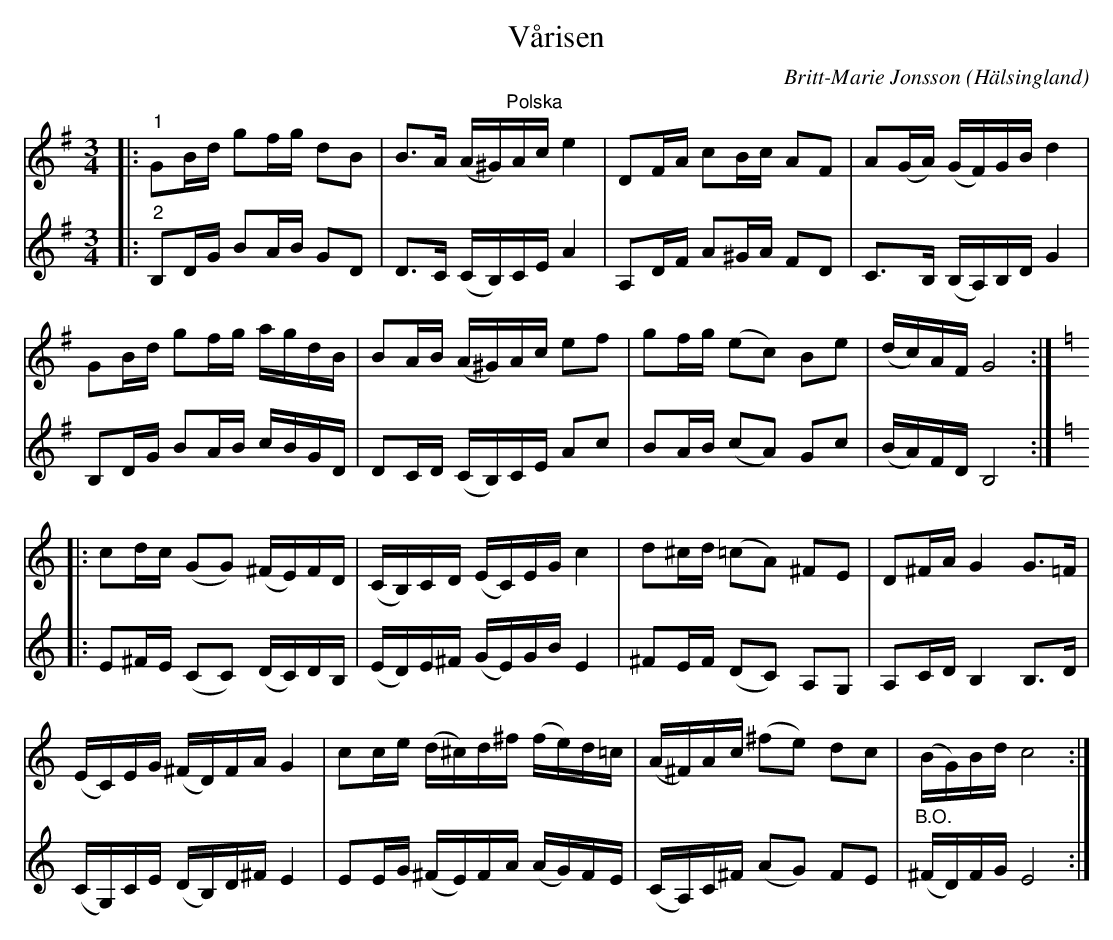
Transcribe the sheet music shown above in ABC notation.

X:1
T:Vårisen
C:Britt-Marie Jonsson
O:Hälsingland
L:1/16
M:3/4
K:G
V:1
|:"^1" G2Bd g2fg d2B2 | B2>A2 (A^G)"^Polska"Ac e4 | D2FA c2Bc A2F2 | A2(GA) (GF)GB d4 |
G2Bd g2fg agdB | B2AB (A^G)Ac e2f2 | g2fg (e2c2) B2e2 | (dc)AF G8 ::
[K:C] c2dc (G2G2) (^FE)FD | (CB,)CD (EC)EG c4 | d2^cd (=c2A2) ^F2E2 | D2^FA G4 G2>=F2 |
(EC)EG (^FD)FA G4 | c2ce (d^c)d^f (fe)d=c | (A^F)Ac (^f2e2) d2c2 | (BG)Bd c8 :|
V:2
|:"^2" B,2DG B2AB G2D2 | D2>C2 (CB,)CE A4 | A,2DF A2^GA F2D2 | C2>B,2 (B,A,)B,D G4 |
B,2DG B2AB cBGD | D2CD (CB,)CE A2c2 | B2AB (c2A2) G2c2 | (BA)FD B,8 ::[K:C]
E2^FE (C2C2) (DC)DB, | (ED)E^F (GE)GB E4 | ^F2EF (D2C2) A,2G,2 | A,2CD B,4 B,2>D2 |
(CG,)CE (DB,)D^F E4 | E2EG (^FE)FA (AG)FE | (CA,)C^F (A2G2) F2E2 |"^B.O." (^FD)FG E8 :|
